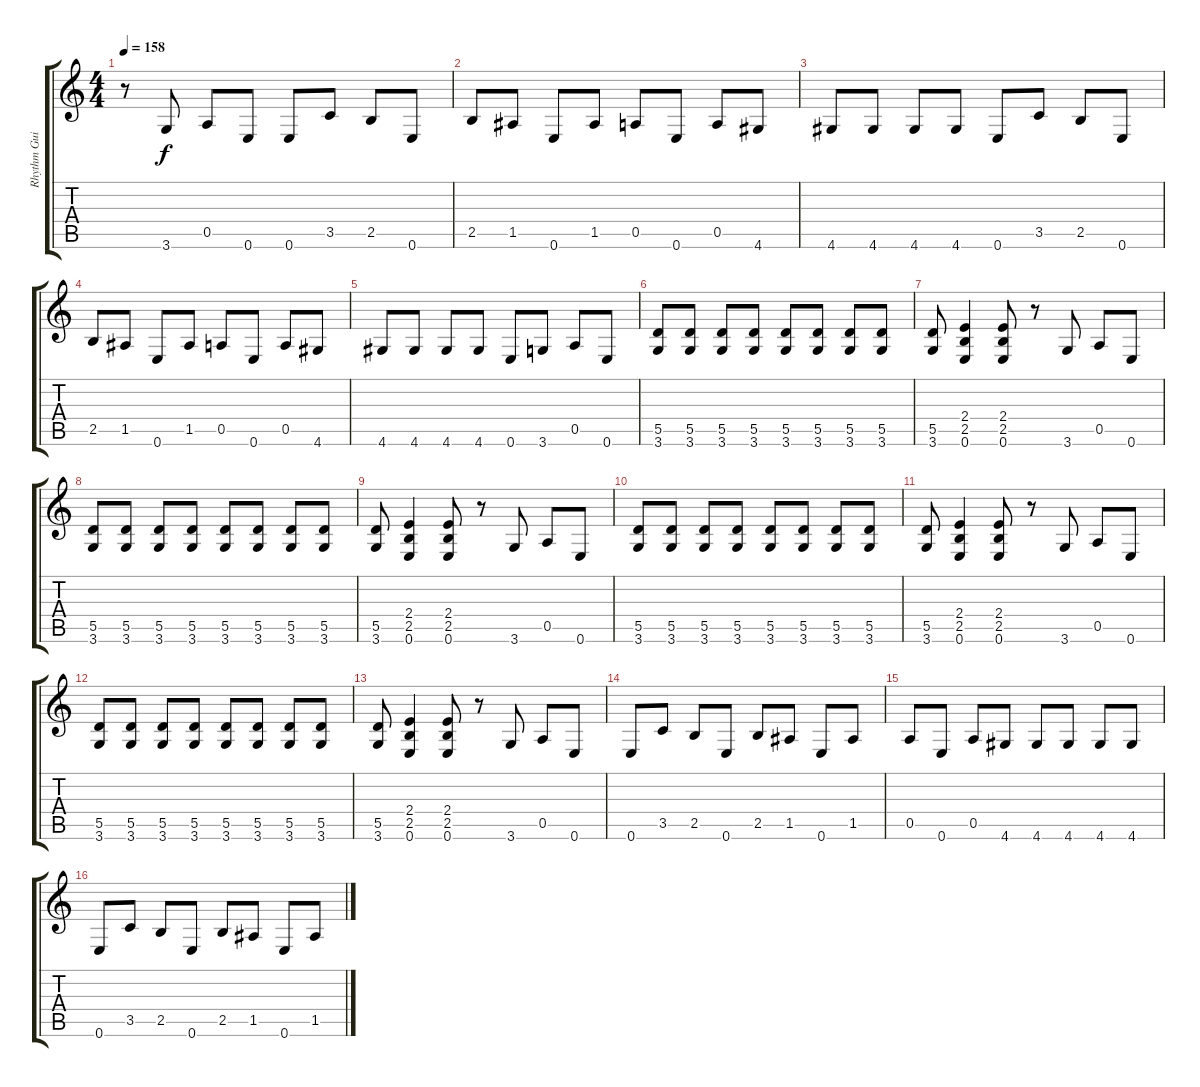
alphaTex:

\track ("Rhythm Guitar (Donita)" "Rhythm Gui") {instrument distortionguitar}
\staff {score tabs}
\tuning (E4 B3 G3 D3 A2 E2) {hide}
\ts (4 4)
\tempo 158
\clef g2
\ks c
r.8{dy f} 3.6.8 0.5.8 0.6.8 0.6.8 3.5.8 2.5.8 0.6.8 |
2.5.8 1.5.8 0.6.8 1.5.8 0.5.8 0.6.8 0.5.8 4.6.8 |
4.6.8 4.6.8 4.6.8 4.6.8 0.6.8 3.5.8 2.5.8 0.6.8 |
2.5.8 1.5.8 0.6.8 1.5.8 0.5.8 0.6.8 0.5.8 4.6.8 |
4.6.8 4.6.8 4.6.8 4.6.8 0.6.8 3.6.8 0.5.8 0.6.8 |
(5.5 3.6).8 (5.5 3.6).8 (5.5 3.6).8 (5.5 3.6).8 (5.5 3.6).8 (5.5 3.6).8 (5.5 3.6).8 (5.5 3.6).8 |
(5.5 3.6).8 (2.4 2.5 0.6).4 (2.4 2.5 0.6).8 r.8 3.6.8 0.5.8 0.6.8 |
(5.5 3.6).8 (5.5 3.6).8 (5.5 3.6).8 (5.5 3.6).8 (5.5 3.6).8 (5.5 3.6).8 (5.5 3.6).8 (5.5 3.6).8 |
(5.5 3.6).8 (2.4 2.5 0.6).4 (2.4 2.5 0.6).8 r.8 3.6.8 0.5.8 0.6.8 |
(5.5 3.6).8 (5.5 3.6).8 (5.5 3.6).8 (5.5 3.6).8 (5.5 3.6).8 (5.5 3.6).8 (5.5 3.6).8 (5.5 3.6).8 |
(5.5 3.6).8 (2.4 2.5 0.6).4 (2.4 2.5 0.6).8 r.8 3.6.8 0.5.8 0.6.8 |
(5.5 3.6).8 (5.5 3.6).8 (5.5 3.6).8 (5.5 3.6).8 (5.5 3.6).8 (5.5 3.6).8 (5.5 3.6).8 (5.5 3.6).8 |
(5.5 3.6).8 (2.4 2.5 0.6).4 (2.4 2.5 0.6).8 r.8 3.6.8 0.5.8 0.6.8 |
0.6.8 3.5.8 2.5.8 0.6.8 2.5.8 1.5.8 0.6.8 1.5.8 |
0.5.8 0.6.8 0.5.8 4.6.8 4.6.8 4.6.8 4.6.8 4.6.8 |
0.6.8 3.5.8 2.5.8 0.6.8 2.5.8 1.5.8 0.6.8 1.5.8
